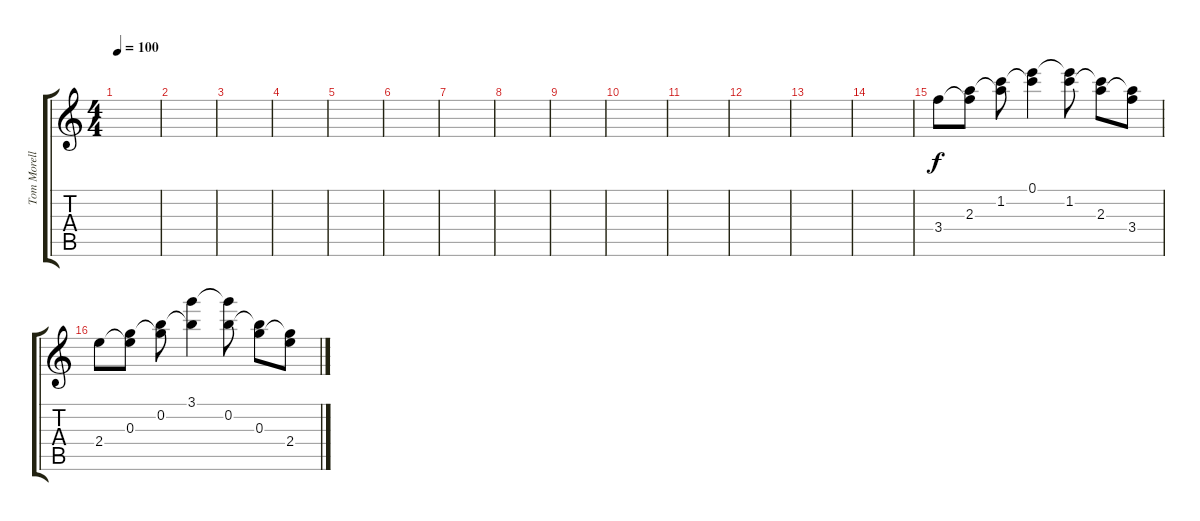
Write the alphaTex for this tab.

\track ("Tom Morello - Rythm Guitar" "Tom Morell") {instrument electricguitarclean}
\staff {score tabs}
\tuning (E5 B4 G4 D4 A3 E3) {hide}
\ts (4 4)
\tempo 100
\clef g2
\ks c
|
|
|
|
|
|
|
|
|
|
|
|
|
|
3.4.8{dy f instrument overdrivenguitar} (2.3 3.4{t}).8 (1.2 2.3{t}).8 (0.1 1.2{t}).4 (0.1{t} 1.2).8 (1.2{t} 2.3).8 (2.3{t} 3.4).8 |
2.4.8 (0.3 2.4{t}).8 (0.2 0.3{t}).8 (3.1 0.2{t}).4 (3.1{t} 0.2).8 (0.2{t} 0.3).8 (0.3{t} 2.4).8
